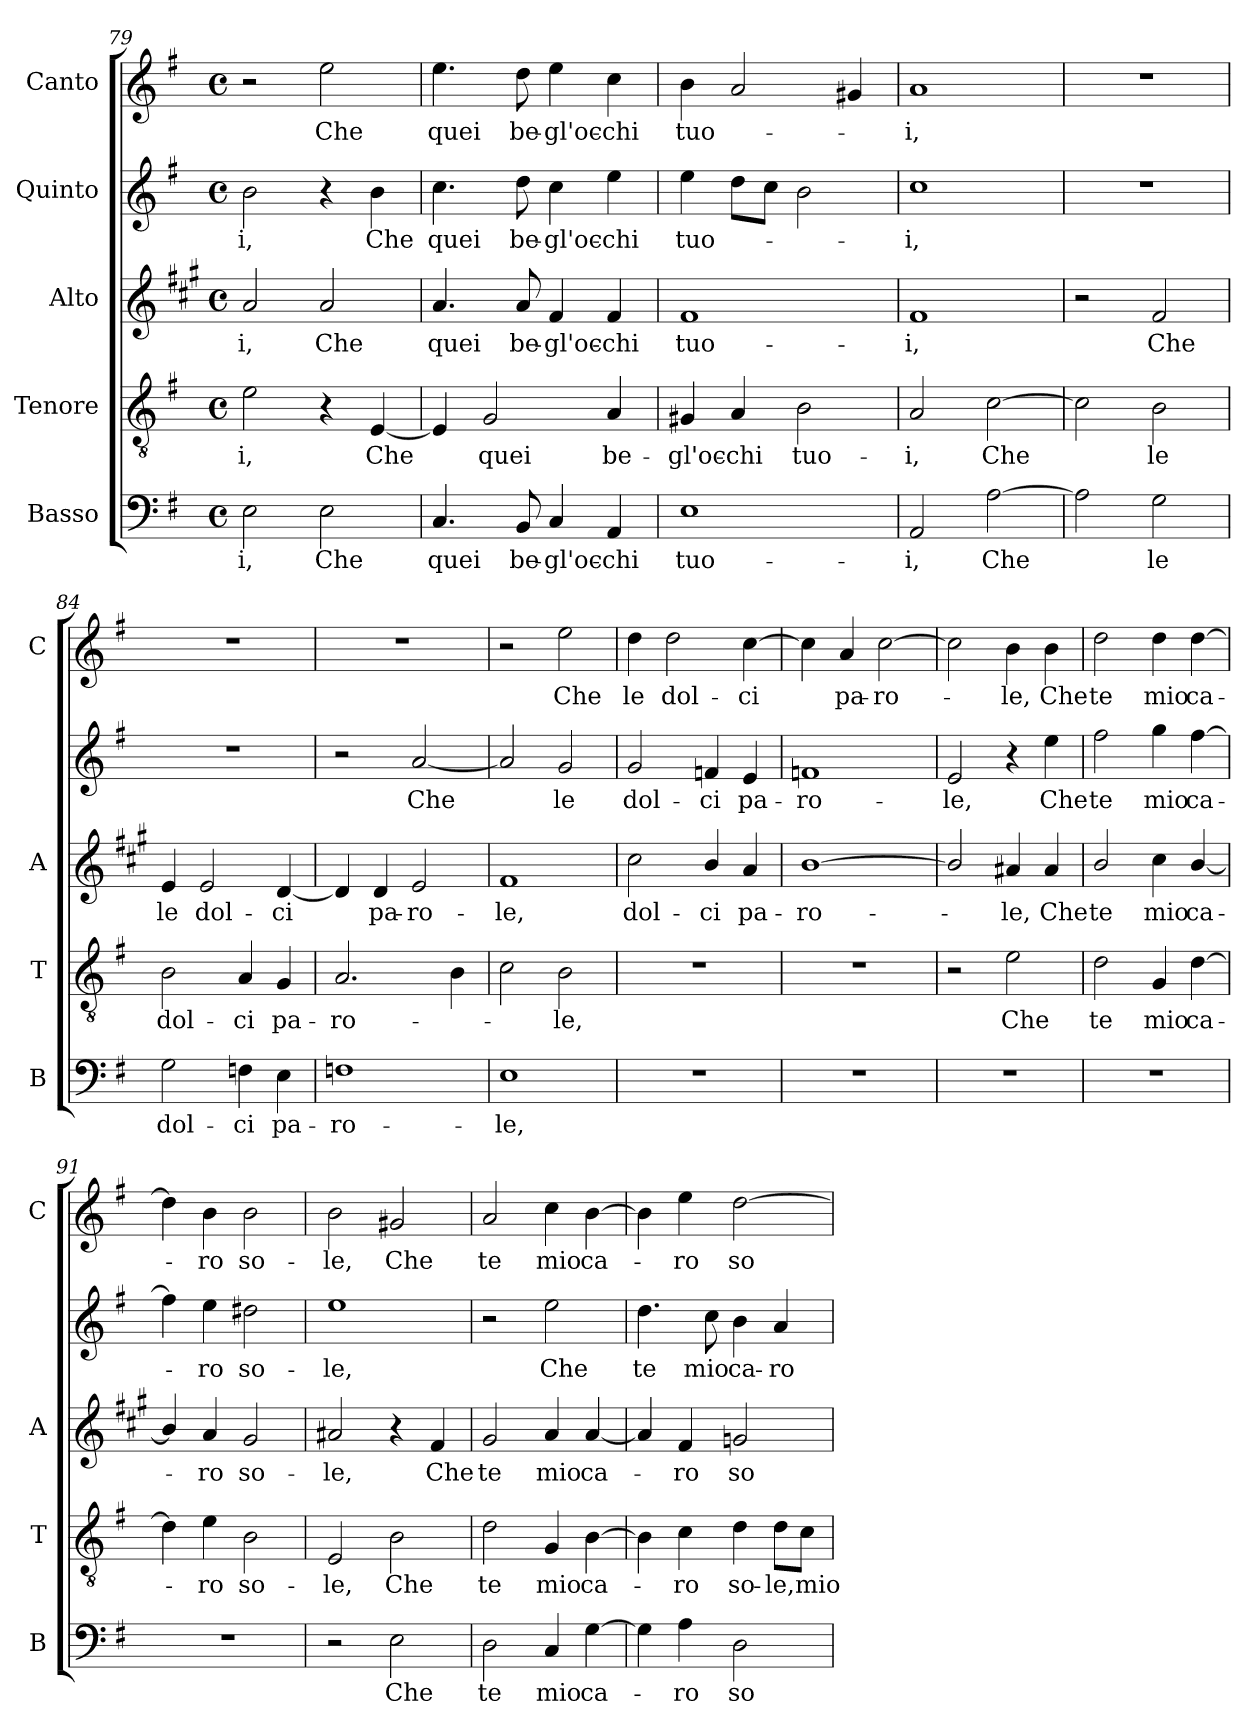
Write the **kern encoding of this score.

**kern	**text	**kern	**text	**kern	**text	**kern	**text	**kern	**text
*part5	*part5	*part4	*part4	*part3	*part3	*part2	*part2	*part1	*part1
*staff5	*staff5	*staff4	*staff4	*staff3	*staff3	*staff2	*staff2	*staff1	*staff1
*I"Basso	*	*I"Tenore	*	*I"Alto	*	*I"Quinto	*	*I"Canto	*
*I'B	*	*I'T	*	*I'A	*	*	*	*I'C	*
*clefF4	*	*clefGv2	*	*clefG2	*	*clefG2	*	*clefG2	*
*	*	*	*	*ITrd1c2	*	*	*	*	*
*k[f#]	*	*k[f#]	*	*k[f#]	*	*k[f#]	*	*k[f#]	*
*G:	*	*G:	*	*G:	*	*G:	*	*G:	*
*M4/4	*	*M4/4	*	*M4/4	*	*M4/4	*	*M4/4	*
*met(c)	*	*met(c)	*	*met(c)	*	*met(c)	*	*met(c)	*
=79	=79	=79	=79	=79	=79	=79	=79	=79	=79
!	!LO:LY:b	!	!LO:LY:b	!	!LO:LY:b	!	!LO:LY:b	!	!
2E\	-i,	2e\	-i,	2g/	-i,	2b\	-i,	2r	.
!	!LO:LY:b	!	!	!	!LO:LY:b	!	!	!	!LO:LY:b
2E\	Che	4r	.	2g/	Che	4r	.	2ee\	Che
!	!	!	!LO:LY:b	!	!	!	!LO:LY:b	!	!
.	.	[4E/	Che	.	.	4b\	Che	.	.
=80	=80	=80	=80	=80	=80	=80	=80	=80	=80
!	!LO:LY:b	!	!	!	!LO:LY:b	!	!LO:LY:b	!	!LO:LY:b
4.C/	quei	4E/]	.	4.g/	quei	4.cc\	quei	4.ee\	quei
!	!	!	!LO:LY:b	!	!	!	!	!	!
.	.	2G/	quei	.	.	.	.	.	.
!	!LO:LY:b	!	!	!	!LO:LY:b	!	!LO:LY:b	!	!LO:LY:b
8BB/	be-	.	.	8g/	be-	8dd\	be-	8dd\	be-
!	!LO:LY:b	!	!	!	!LO:LY:b	!	!LO:LY:b	!	!LO:LY:b
4C/	-gl'oc-	.	.	4e/	-gl'oc-	4cc\	-gl'oc-	4ee\	-gl'oc-
!	!LO:LY:b	!	!LO:LY:b	!	!LO:LY:b	!	!LO:LY:b	!	!LO:LY:b
4AA/	-chi	4A/	be-	4e/	-chi	4ee\	-chi	4cc\	-chi
=81	=81	=81	=81	=81	=81	=81	=81	=81	=81
!	!LO:LY:b	!	!LO:LY:b	!	!LO:LY:b	!	!LO:LY:b	!	!LO:LY:b
1E	tuo-	4G#X/	-gl'oc-	1e	tuo-	4ee\	tuo-	4b\	tuo-
!	!	!	!LO:LY:b	!	!	!	!	!	!
.	.	4A/	-chi	.	.	8dd\L	.	2a/	.
.	.	.	.	.	.	8cc\J	.	.	.
!	!	!	!LO:LY:b	!	!	!	!	!	!
.	.	2B\	tuo-	.	.	2b\	.	.	.
.	.	.	.	.	.	.	.	4g#X/	.
!!LO:PB:g=z
=82	=82	=82	=82	=82	=82	=82	=82	=82	=82
!	!LO:LY:b	!	!LO:LY:b	!	!LO:LY:b	!	!LO:LY:b	!	!LO:LY:b
2AA/	-i,	2A/	-i,	1e	-i,	1cc	-i,	1a	-i,
!	!LO:LY:b	!	!LO:LY:b	!	!	!	!	!	!
[2A\	Che	[2c\	Che	.	.	.	.	.	.
=83	=83	=83	=83	=83	=83	=83	=83	=83	=83
2A\]	.	2c\]	.	2r	.	1r	.	1r	.
!	!LO:LY:b	!	!LO:LY:b	!	!LO:LY:b	!	!	!	!
2G\	le	2B\	le	2e/	Che	.	.	.	.
=84	=84	=84	=84	=84	=84	=84	=84	=84	=84
!	!LO:LY:b	!	!LO:LY:b	!	!LO:LY:b	!	!	!	!
2G\	dol-	2B\	dol-	4d/	le	1r	.	1r	.
!	!	!	!	!	!LO:LY:b	!	!	!	!
.	.	.	.	2d/	dol-	.	.	.	.
!	!LO:LY:b	!	!LO:LY:b	!	!	!	!	!	!
4Fn\	-ci	4A/	-ci	.	.	.	.	.	.
!	!LO:LY:b	!	!LO:LY:b	!	!LO:LY:b	!	!	!	!
4E\	pa-	4G/	pa-	[4c/	-ci	.	.	.	.
=85	=85	=85	=85	=85	=85	=85	=85	=85	=85
!	!LO:LY:b	!	!LO:LY:b	!	!	!	!	!	!
1Fn	-ro-	2.A/	-ro-	4c/]	.	2r	.	1r	.
!	!	!	!	!	!LO:LY:b	!	!	!	!
.	.	.	.	4c/	pa-	.	.	.	.
!	!	!	!	!	!LO:LY:b	!	!LO:LY:b	!	!
.	.	.	.	2d/	-ro-	[2a/	Che	.	.
.	.	4B\	.	.	.	.	.	.	.
=86	=86	=86	=86	=86	=86	=86	=86	=86	=86
!	!LO:LY:b	!	!	!	!LO:LY:b	!	!	!	!
1E	-le,	2c\	.	1e	-le,	2a/]	.	2r	.
!	!	!	!LO:LY:b	!	!	!	!LO:LY:b	!	!LO:LY:b
.	.	2B\	-le,	.	.	2g/	le	2ee\	Che
=87	=87	=87	=87	=87	=87	=87	=87	=87	=87
!	!	!	!	!	!LO:LY:b	!	!LO:LY:b	!	!LO:LY:b
1r	.	1r	.	2b\	dol-	2g/	dol-	4dd\	le
!	!	!	!	!	!	!	!	!	!LO:LY:b
.	.	.	.	.	.	.	.	2dd\	dol-
!	!	!	!	!	!LO:LY:b	!	!LO:LY:b	!	!
.	.	.	.	4a/	-ci	4fn/	-ci	.	.
!	!	!	!	!	!LO:LY:b	!	!LO:LY:b	!	!LO:LY:b
.	.	.	.	4g/	pa-	4e/	pa-	[4cc\	-ci
=88	=88	=88	=88	=88	=88	=88	=88	=88	=88
!	!	!	!	!	!LO:LY:b	!	!LO:LY:b	!	!
1r	.	1r	.	[1a	-ro-	1fn	-ro-	4cc\]	.
!	!	!	!	!	!	!	!	!	!LO:LY:b
.	.	.	.	.	.	.	.	4a/	pa-
!	!	!	!	!	!	!	!	!	!LO:LY:b
.	.	.	.	.	.	.	.	[2cc\	-ro-
=89	=89	=89	=89	=89	=89	=89	=89	=89	=89
!	!	!	!	!	!	!	!LO:LY:b	!	!
1r	.	2r	.	2a/]	.	2e/	-le,	2cc\]	.
!	!	!	!LO:LY:b	!	!LO:LY:b	!	!	!	!LO:LY:b
.	.	2e\	Che	4g#X/	-le,	4r	.	4b\	-le,
!	!	!	!	!	!LO:LY:b	!	!LO:LY:b	!	!LO:LY:b
.	.	.	.	4g#/	Che	4ee\	Che	4b\	Che
=90	=90	=90	=90	=90	=90	=90	=90	=90	=90
!	!	!	!LO:LY:b	!	!LO:LY:b	!	!LO:LY:b	!	!LO:LY:b
1r	.	2d\	te	2a/	te	2ff#\	te	2dd\	te
!	!	!	!LO:LY:b	!	!LO:LY:b	!	!LO:LY:b	!	!LO:LY:b
.	.	4G/	mio	4b\	mio	4gg\	mio	4dd\	mio
!	!	!	!LO:LY:b	!	!LO:LY:b	!	!LO:LY:b	!	!LO:LY:b
.	.	[4d\	ca-	[4a/	ca-	[4ff#\	ca-	[4dd\	ca-
!!LO:LB:g=z
=91	=91	=91	=91	=91	=91	=91	=91	=91	=91
1r	.	4d\]	.	4a/]	.	4ff#\]	.	4dd\]	.
!	!	!	!LO:LY:b	!	!LO:LY:b	!	!LO:LY:b	!	!LO:LY:b
.	.	4e\	-ro	4g/	-ro	4ee\	-ro	4b\	-ro
!	!	!	!LO:LY:b	!	!LO:LY:b	!	!LO:LY:b	!	!LO:LY:b
.	.	2B\	so-	2f#/	so-	2dd#X\	so-	2b\	so-
=92	=92	=92	=92	=92	=92	=92	=92	=92	=92
!	!	!	!LO:LY:b	!	!LO:LY:b	!	!LO:LY:b	!	!LO:LY:b
2r	.	2E/	-le,	2g#X/	-le,	1ee	-le,	2b\	-le,
!	!LO:LY:b	!	!LO:LY:b	!	!	!	!	!	!LO:LY:b
2E\	Che	2B\	Che	4r	.	.	.	2g#X/	Che
!	!	!	!	!	!LO:LY:b	!	!	!	!
.	.	.	.	4e/	Che	.	.	.	.
=93	=93	=93	=93	=93	=93	=93	=93	=93	=93
!	!LO:LY:b	!	!LO:LY:b	!	!LO:LY:b	!	!	!	!LO:LY:b
2D\	te	2d\	te	2f#/	te	2r	.	2a/	te
!	!LO:LY:b	!	!LO:LY:b	!	!LO:LY:b	!	!LO:LY:b	!	!LO:LY:b
4C/	mio	4G/	mio	4g/	mio	2ee\	Che	4cc\	mio
!	!LO:LY:b	!	!LO:LY:b	!	!LO:LY:b	!	!	!	!LO:LY:b
[4G\	ca-	[4B\	ca-	[4g/	ca-	.	.	[4b\	ca-
=94	=94	=94	=94	=94	=94	=94	=94	=94	=94
!	!	!	!	!	!	!	!LO:LY:b	!	!
4G\]	.	4B\]	.	4g/]	.	4.dd\	te	4b\]	.
!	!LO:LY:b	!	!LO:LY:b	!	!LO:LY:b	!	!	!	!LO:LY:b
4A\	-ro	4c\	-ro	4e/	-ro	.	.	4ee\	-ro
!	!	!	!	!	!	!	!LO:LY:b	!	!
.	.	.	.	.	.	8cc\	mio	.	.
!	!LO:LY:b	!	!LO:LY:b	!	!LO:LY:b	!	!LO:LY:b	!	!LO:LY:b
2D\	so-	4d\	so-	2fn/	so-	4b\	ca-	[2dd\	so-
!	!	!	!LO:LY:b	!	!	!	!LO:LY:b	!	!
.	.	8d\L	-le,	.	.	4a/	-ro	.	.
!	!	!	!LO:LY:b	!	!	!	!	!	!
.	.	8c\J	mio	.	.	.	.	.	.
=	=	=	=	=	=	=	=	=	=
*-	*-	*-	*-	*-	*-	*-	*-	*-	*-
